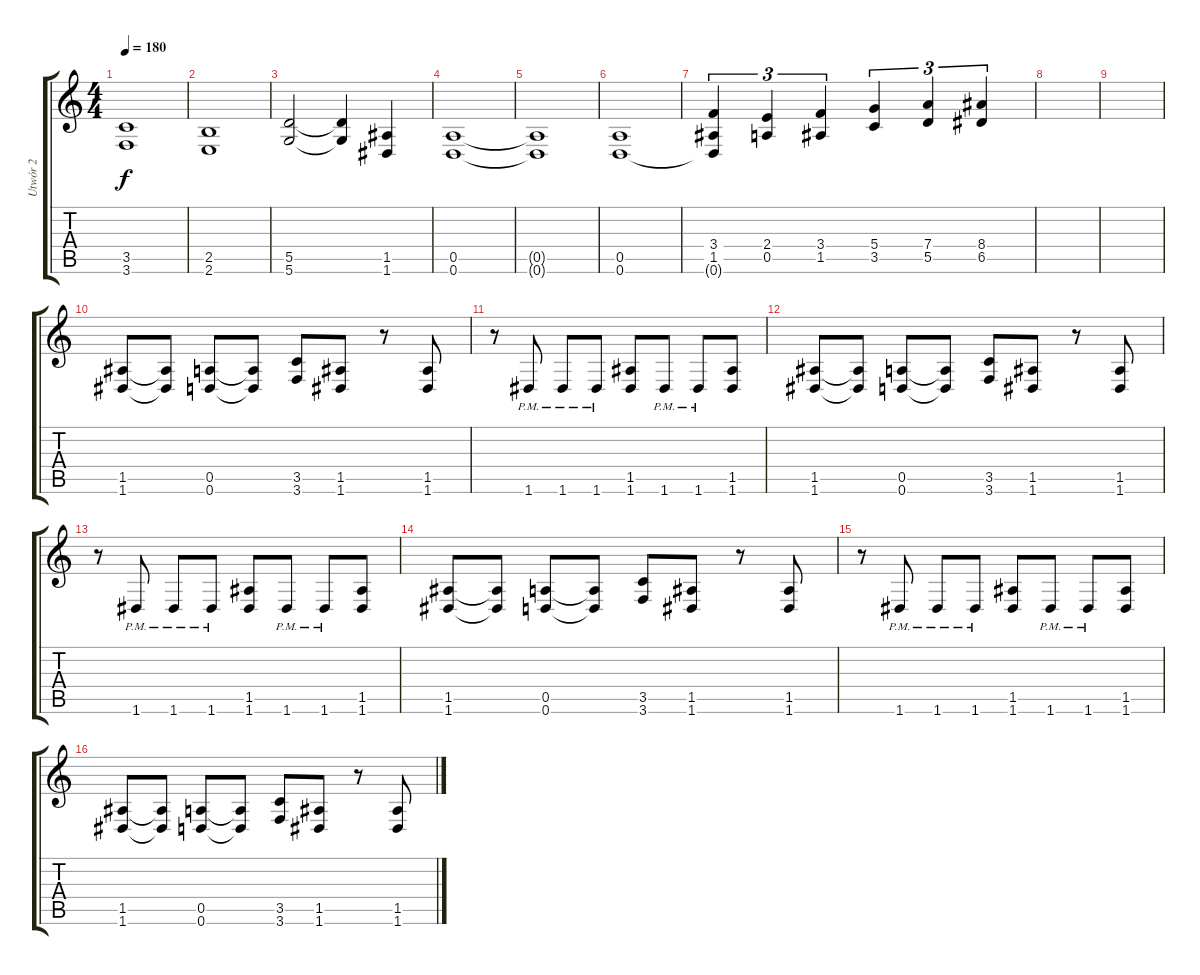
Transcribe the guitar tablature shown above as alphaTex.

\track ("Utwór 2" "Utwór 2") {instrument distortionguitar}
\staff {score tabs}
\tuning (E4 B3 G3 D3 A2 D2) {hide}
\ts (4 4)
\tempo 180
\clef g2
\ks c
(3.5 3.6).1{dy f} |
(2.5 2.6).1 |
(5.5 5.6).2 (5.5{t} 5.6{t}).4 (1.5 1.6).4 |
(0.5 0.6).1 |
(0.5{t} 0.6{t}).1 |
(0.5 0.6).1 |
(3.4 1.5 0.6{t}).4{tu (3 2)} (2.4 0.5).4{tu (3 2)} (3.4 1.5).4{tu (3 2)} (5.4 3.5).4{tu (3 2)} (7.4 5.5).4{tu (3 2)} (8.4 6.5).4{tu (3 2)} |
|
|
(1.5 1.6).8 (1.5{t} 1.6{t}).8 (0.5 0.6).8 (0.5{t} 0.6{t}).8 (3.5 3.6).8 (1.5 1.6).8 r.8 (1.5 1.6).8 |
r.8 1.6{pm}.8 1.6{pm}.8 1.6{pm}.8 (1.5 1.6).8 1.6{pm}.8 1.6{pm}.8 (1.5 1.6).8 |
(1.5 1.6).8 (1.5{t} 1.6{t}).8 (0.5 0.6).8 (0.5{t} 0.6{t}).8 (3.5 3.6).8 (1.5 1.6).8 r.8 (1.5 1.6).8 |
r.8 1.6{pm}.8 1.6{pm}.8 1.6{pm}.8 (1.5 1.6).8 1.6{pm}.8 1.6{pm}.8 (1.5 1.6).8 |
(1.5 1.6).8 (1.5{t} 1.6{t}).8 (0.5 0.6).8 (0.5{t} 0.6{t}).8 (3.5 3.6).8 (1.5 1.6).8 r.8 (1.5 1.6).8 |
r.8 1.6{pm}.8 1.6{pm}.8 1.6{pm}.8 (1.5 1.6).8 1.6{pm}.8 1.6{pm}.8 (1.5 1.6).8 |
(1.5 1.6).8 (1.5{t} 1.6{t}).8 (0.5 0.6).8 (0.5{t} 0.6{t}).8 (3.5 3.6).8 (1.5 1.6).8 r.8 (1.5 1.6).8
